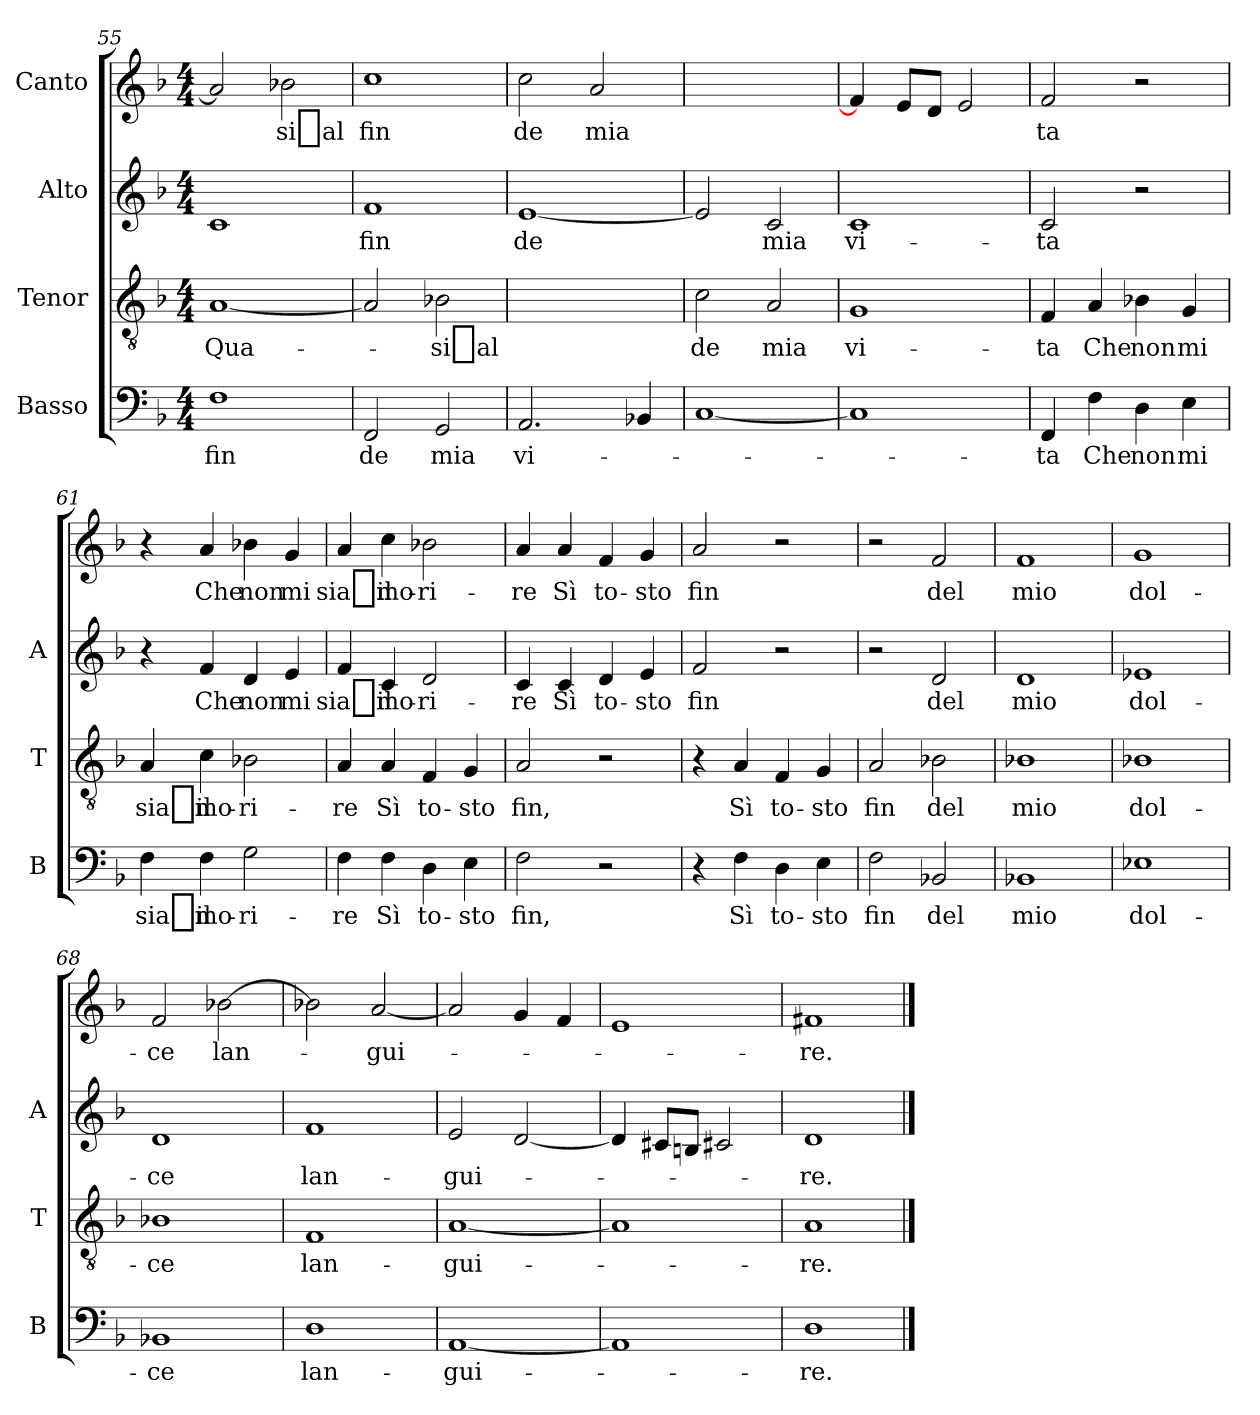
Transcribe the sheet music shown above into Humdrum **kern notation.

**kern	**text	**kern	**text	**kern	**text	**kern	**text
*part4	*part4	*part3	*part3	*part2	*part2	*part1	*part1
*staff4	*staff4	*staff3	*staff3	*staff2	*staff2	*staff1	*staff1
*I"Basso	*	*I"Tenor	*	*I"Alto	*	*I"Canto	*
*I'B	*	*I'T	*	*I'A	*	*	*
*clefF4	*	*clefGv2	*	*clefG2	*	*clefG2	*
*k[b-]	*	*k[b-]	*	*k[b-]	*	*k[b-]	*
*F:	*	*F:	*	*F:	*	*F:	*
*M4/4	*	*M4/4	*	*M4/4	*	*M4/4	*
=55	=55	=55	=55	=55	=55	=55	=55
1F	-fin	[1A	Qua-	1c	.	2a]	.
.	.	.	.	.	.	2b-X	-si_al
=56	=56	=56	=56	=56	=56	=56	=56
2FF	-de	2A]	.	1f	-fin	1cc	-fin
2GG	-mia	2B-X	-si_al	.	.	.	.
=57	=57	=57	=57	=57	=57	=57	=57
2.AA	vi-	1ryy	.	[1e	-de	2cc	-de
.	.	.	.	.	.	2a	-mia
4BB-X	.	.	.	.	.	.	.
=58	=58	=58	=58	=58	=58	=58	=58
[1C	.	2c	-de	2e]	.	1ryy	.
.	.	2A	-mia	2c	-mia	.	.
=59	=59	=59	=59	=59	=59	=59	=59
1C]	.	1G	vi-	1c	vi-	4f]	.
.	.	.	.	.	.	8eL	.
.	.	.	.	.	.	8dJ	.
.	.	.	.	.	.	2e	.
=60	=60	=60	=60	=60	=60	=60	=60
4FF	-ta	4F	-ta	2c	-ta	2f	-ta
4F	-Che	4A	-Che	.	.	.	.
4D	-non	4B-X	-non	2r	.	2r	.
4E	-mi	4G	-mi	.	.	.	.
=61	=61	=61	=61	=61	=61	=61	=61
4F	-sia_il	4A	-sia_il	4r	.	4r	.
4F	mo-	4c	mo-	4f	-Che	4a	-Che
2G	ri-	2B-X	ri-	4d	-non	4b-X	-non
.	.	.	.	4e	-mi	4g	-mi
=62	=62	=62	=62	=62	=62	=62	=62
4F	-re	4A	-re	4f	-sia_il	4a	-sia_il
4F	-Sì	4A	-Sì	4c	mo-	4cc	mo-
4D	to-	4F	to-	2d	ri-	2b-X	ri-
4E	-sto	4G	-sto	.	.	.	.
=63	=63	=63	=63	=63	=63	=63	=63
2F	-fin,	2A	-fin,	4c	-re	4a	-re
.	.	.	.	4c	-Sì	4a	-Sì
2r	.	2r	.	4d	to-	4f	to-
.	.	.	.	4e	-sto	4g	-sto
=64	=64	=64	=64	=64	=64	=64	=64
4r	.	4r	.	2f	-fin	2a	-fin
4F	-Sì	4A	-Sì	.	.	.	.
4D	to-	4F	to-	2r	.	2r	.
4E	-sto	4G	-sto	.	.	.	.
=65	=65	=65	=65	=65	=65	=65	=65
2F	-fin	2A	-fin	2r	.	2r	.
2BB-X	-del	2B-X	-del	2d	-del	2f	-del
=66	=66	=66	=66	=66	=66	=66	=66
1BB-X	-mio	1B-X	-mio	1d	-mio	1f	-mio
=67	=67	=67	=67	=67	=67	=67	=67
1E-X	dol-	1B-X	dol-	1e-X	dol-	1g	dol-
=68	=68	=68	=68	=68	=68	=68	=68
1BB-X	-ce	1B-X	-ce	1d	-ce	2f	-ce
.	.	.	.	.	.	[2b-X	lan-
=69	=69	=69	=69	=69	=69	=69	=69
1D	lan-	1F	lan-	1f	lan-	2b-X]	.
.	.	.	.	.	.	[2a	gui-
=70	=70	=70	=70	=70	=70	=70	=70
[1AA	gui-	[1A	gui-	2e	gui-	2a]	.
.	.	.	.	[2d	.	4g	.
.	.	.	.	.	.	4f	.
=71	=71	=71	=71	=71	=71	=71	=71
1AA]	.	1A]	.	4d]	.	1e	.
.	.	.	.	8c#XL	.	.	.
.	.	.	.	8BJ	.	.	.
.	.	.	.	2c#X	.	.	.
=72	=72	=72	=72	=72	=72	=72	=72
1D	-re.	1A	-re.	1d	-re.	1f#X	-re.
==	==	==	==	==	==	==	==
*-	*-	*-	*-	*-	*-	*-	*-
